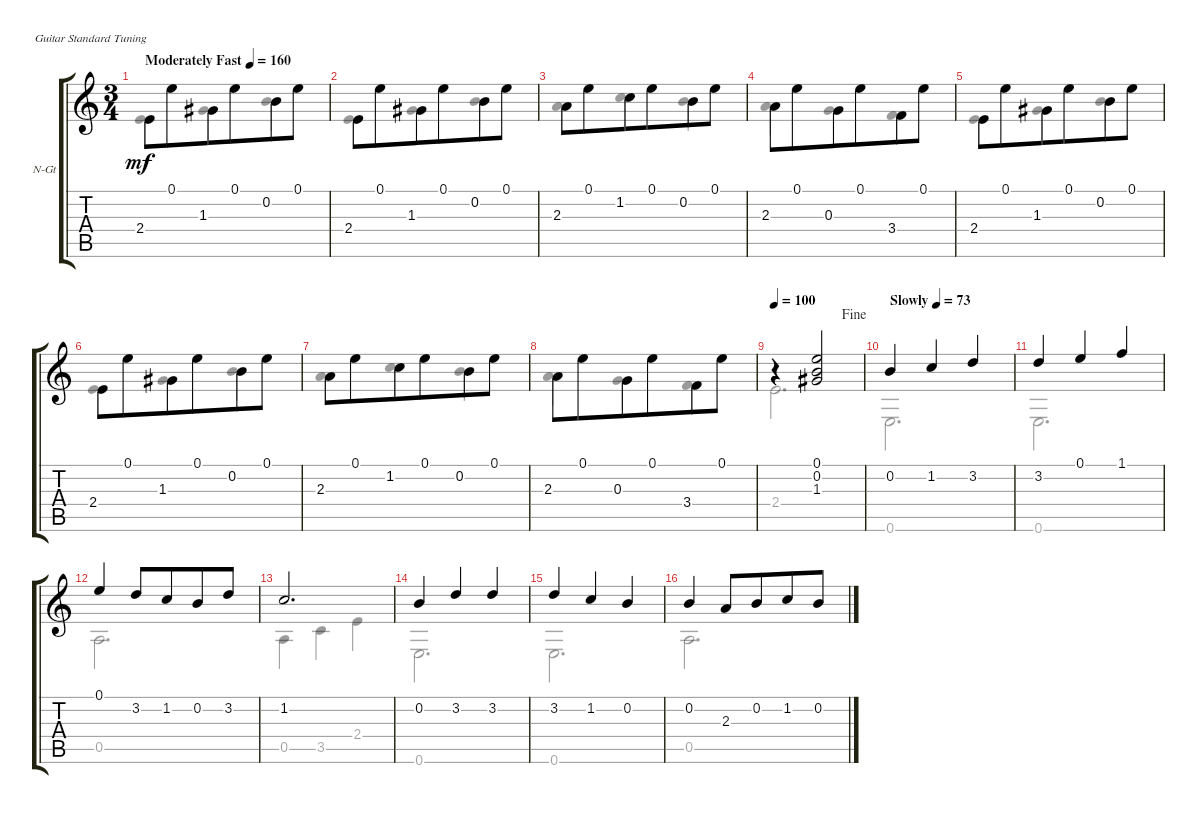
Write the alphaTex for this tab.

\defaultSystemsLayout 4
\bracketExtendMode groupsimilarinstruments
\firstSystemTrackNameOrientation horizontal
\otherSystemsTrackNameOrientation horizontal
\track ("Nylon Guitar" "N-Gt") {instrument acousticguitarnylon}
\staff {score tabs}
\tuning (E4 B3 G3 D3 A2 E2)
\voice
\ts (3 4)
\tempo (160 "Moderately Fast")
\clef g2
\ks c
2.4.8{dy mf instrument acousticguitarnylon beam merge} 0.1.8{beam merge} 1.3.8{beam invert beam merge} 0.1.8{beam merge} 0.2.8{beam invert beam merge} 0.1.8 |
2.4.8{beam merge} 0.1.8{beam merge} 1.3.8{beam invert beam merge} 0.1.8{beam merge} 0.2.8{beam invert beam merge} 0.1.8 |
2.3.8{beam invert beam merge} 0.1.8{beam merge} 1.2.8{beam merge} 0.1.8{beam merge} 0.2.8{beam merge} 0.1.8 |
2.3.8{beam invert beam merge} 0.1.8{beam merge} 0.3.8{beam invert beam merge} 0.1.8{beam merge} 3.4.8{beam invert beam merge} 0.1.8 |
2.4.8{beam merge} 0.1.8{beam merge} 1.3.8{beam invert beam merge} 0.1.8{beam merge} 0.2.8{beam invert beam merge} 0.1.8 |
2.4.8{beam merge} 0.1.8{beam merge} 1.3.8{beam invert beam merge} 0.1.8{beam merge} 0.2.8{beam invert beam merge} 0.1.8 |
2.3.8{beam invert beam merge} 0.1.8{beam merge} 1.2.8{beam merge} 0.1.8{beam merge} 0.2.8{beam merge} 0.1.8 |
2.3.8{beam invert beam merge} 0.1.8{beam merge} 0.3.8{beam invert beam merge} 0.1.8{beam merge} 3.4.8{beam invert beam merge} 0.1.8 |
\jump fine
\tempo 100
r.4 (1.3 0.2 0.1).2 |
\tempo (73 "Slowly")
0.2.4 1.2.4 3.2.4 |
3.2.4 0.1.4 1.1.4 |
0.1.4 3.2.8{beam merge} 1.2.8{beam merge} 0.2.8{beam merge} 3.2.8 |
1.2.2{d} |
0.2.4 3.2.4 3.2.4 |
3.2.4 1.2.4 0.2.4 |
0.2.4 2.3.8{beam merge} 0.2.8{beam merge} 1.2.8{beam merge} 0.2.8
\voice
\clef g2
\ottava regular
\simile none
\ks c
2.4.4{dy mf} 1.3.4 0.2.4 |
2.4.4 1.3.4 0.2.4 |
2.3.4 1.2.4 0.2.4 |
2.3.4 0.3.4 3.4.4 |
2.4.4 1.3.4 0.2.4 |
2.4.4 1.3.4 0.2.4 |
2.3.4 1.2.4 0.2.4 |
2.3.4 0.3.4 3.4.4 |
2.4.2{d} |
0.6.2{d} |
0.6.2{d} |
0.5.2{d} |
0.5.4 3.5.4 2.4.4 |
0.6.2{d} |
0.6.2{d} |
0.5.2{d}
